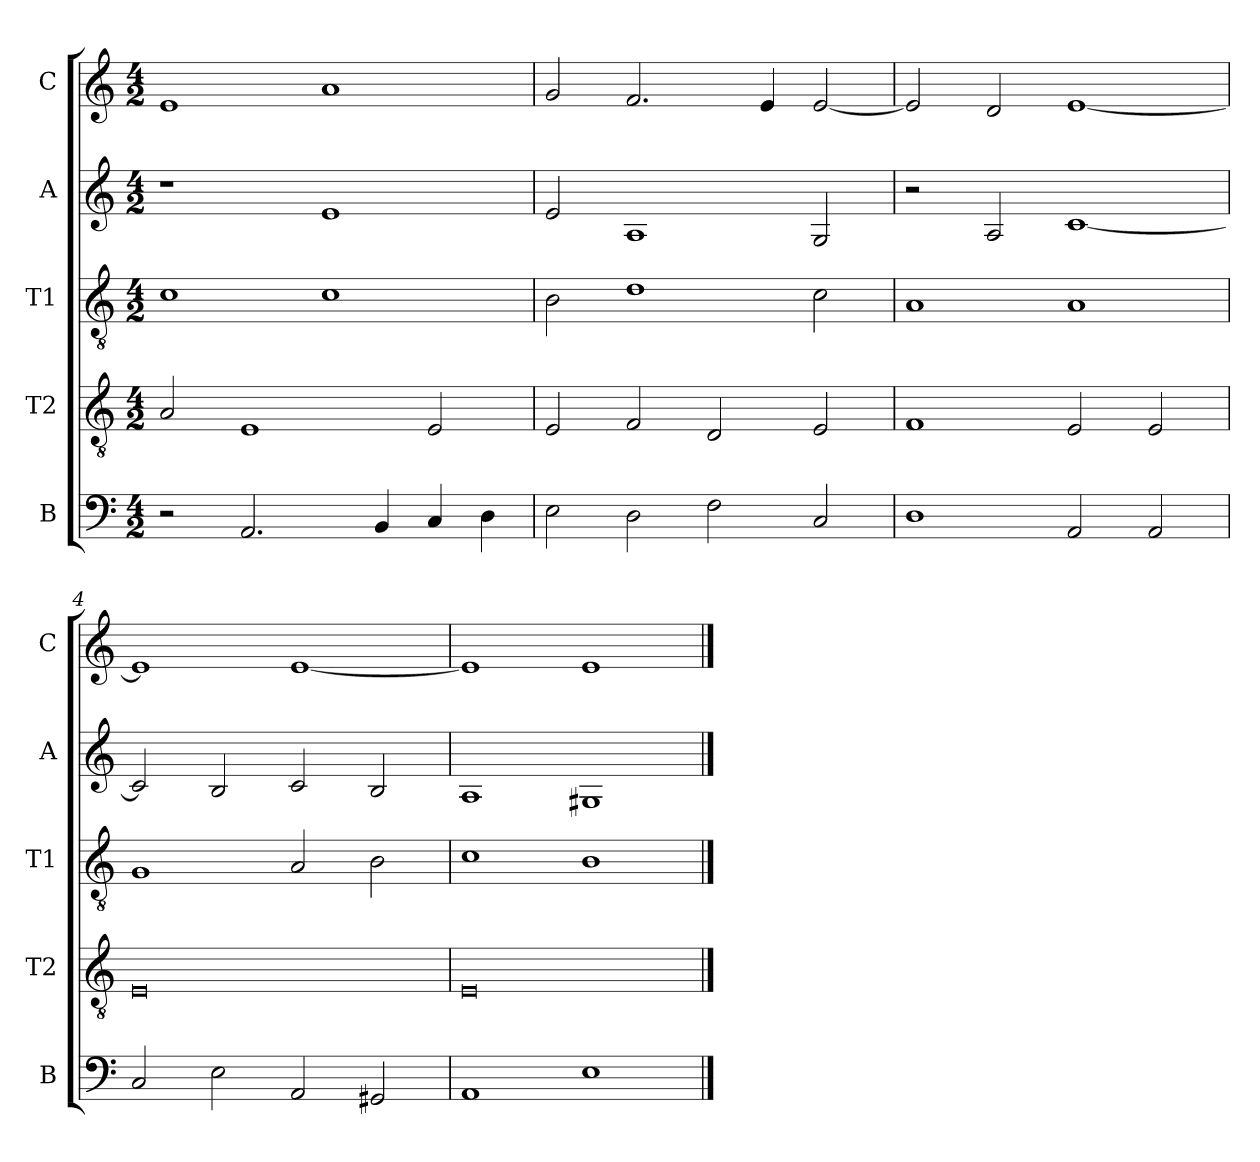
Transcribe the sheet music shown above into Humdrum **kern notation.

**kern	**kern	**kern	**kern	**kern
*part5	*part4	*part3	*part2	*part1
*staff5	*staff4	*staff3	*staff2	*staff1
*I"B	*I"T2	*I"T1	*I"A	*I"C
*I'B	*I'T2	*I'T1	*I'A	*I'C
!!LO:PB:g=z
*clefF4	*clefGv2	*clefGv2	*clefG2	*clefG2
*	*ITrd7c12	*ITrd7c12	*	*
*k[]	*k[]	*k[]	*k[]	*k[]
*C:	*C:	*C:	*C:	*C:
*M4/2	*M4/2	*M4/2	*M4/2	*M4/2
=1	=1	=1	=1	=1
2r	2AAi/	1Ci	1r	1ei
2.AAi/	1EEi	.	.	.
.	.	1Ci	1ei	1ai
4BBi/	.	.	.	.
4Ci/	2EEi/	.	.	.
4Di\	.	.	.	.
=2	=2	=2	=2	=2
2Ei\	2EEi/	2BBi\	2ei/	2gi/
2Di\	2FFi/	1Di	1Ai	2.fi/
2Fi\	2DDi/	.	.	.
.	.	.	.	4ei/
2Ci/	2EEi/	2Ci\	2Gi/	[<2ei/
!!LO:PB:g=z
=3	=3	=3	=3	=3
1Di	1FFi	1AAi	2r	2ei/]
.	.	.	2Ai/	2di/
2AAi/	2EEi/	1AAi	[<1ci	[<1ei
2AAi/	2EEi/	.	.	.
=4	=4	=4	=4	=4
2Ci/	0EEi	1GGi	2ci/]	1ei]
2Ei\	.	.	2Bi/	.
2AAi/	.	2AAi/	2ci/	[<1ei
2GG#Xi/	.	2BBi\	2Bi/	.
=5	=5	=5	=5	=5
1AAi	0EEi	1Ci	1Ai	1ei]
1Ei	.	1BBi	1G#Xi	1ei
==	==	==	==	==
*-	*-	*-	*-	*-
